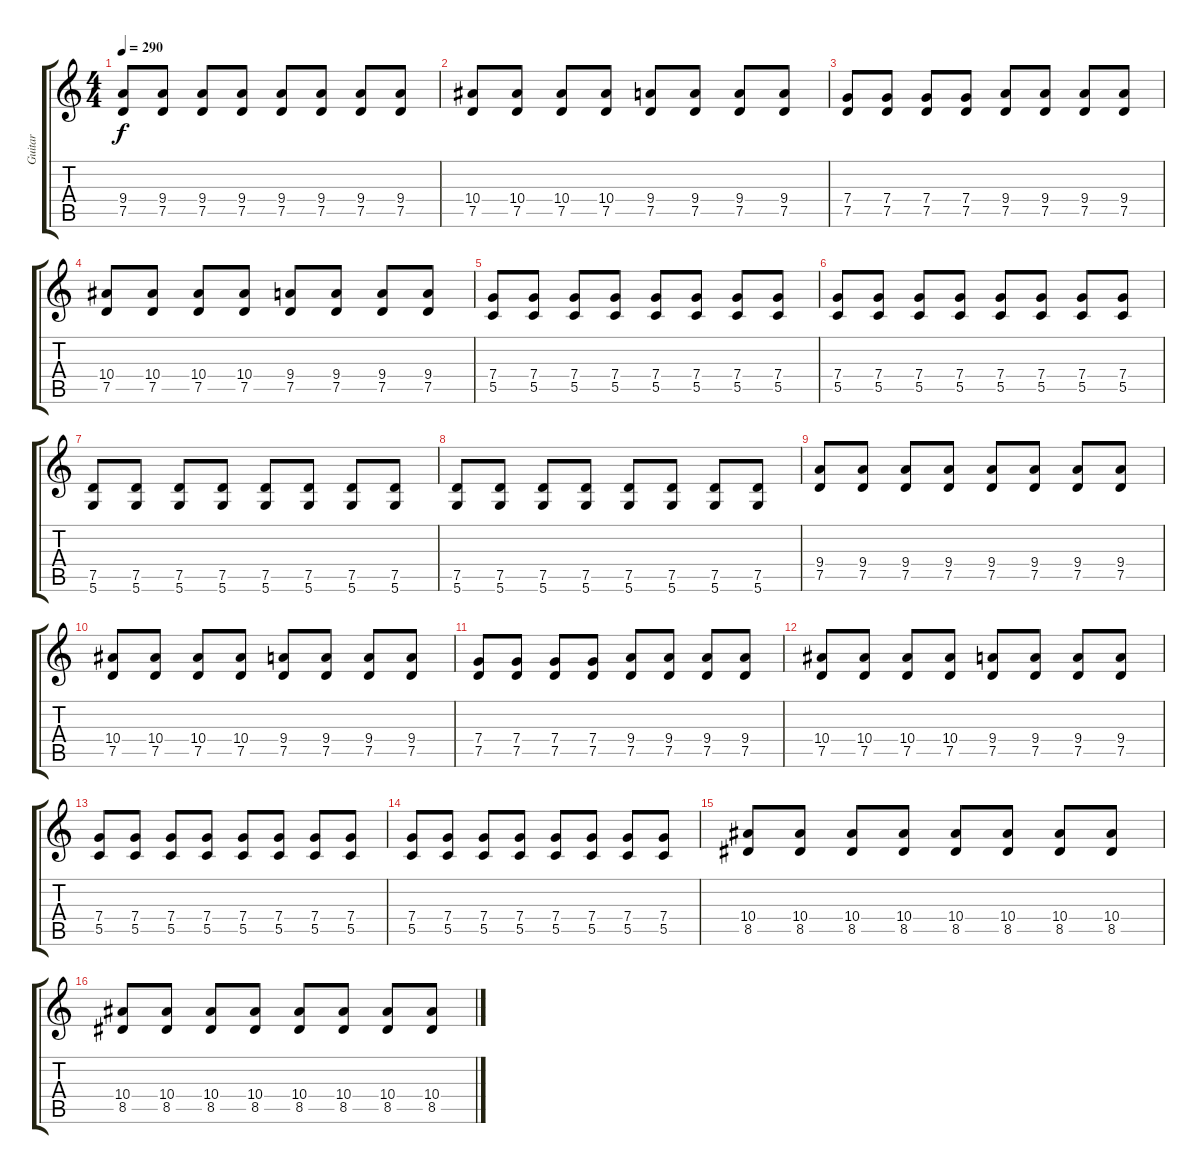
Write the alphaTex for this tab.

\track ("Guitar" "Guitar") {instrument distortionguitar}
\staff {score tabs}
\tuning (D4 A3 F3 C3 G2 D2) {hide}
\ts (4 4)
\tempo 290
\clef g2
\ks c
(9.4 7.5).8{dy f} (9.4 7.5).8 (9.4 7.5).8 (9.4 7.5).8 (9.4 7.5).8 (9.4 7.5).8 (9.4 7.5).8 (9.4 7.5).8 |
(10.4 7.5).8 (10.4 7.5).8 (10.4 7.5).8 (10.4 7.5).8 (9.4 7.5).8 (9.4 7.5).8 (9.4 7.5).8 (9.4 7.5).8 |
(7.4 7.5).8 (7.4 7.5).8 (7.4 7.5).8 (7.4 7.5).8 (9.4 7.5).8 (9.4 7.5).8 (9.4 7.5).8 (9.4 7.5).8 |
(10.4 7.5).8 (10.4 7.5).8 (10.4 7.5).8 (10.4 7.5).8 (9.4 7.5).8 (9.4 7.5).8 (9.4 7.5).8 (9.4 7.5).8 |
(7.4 5.5).8 (7.4 5.5).8 (7.4 5.5).8 (7.4 5.5).8 (7.4 5.5).8 (7.4 5.5).8 (7.4 5.5).8 (7.4 5.5).8 |
(7.4 5.5).8 (7.4 5.5).8 (7.4 5.5).8 (7.4 5.5).8 (7.4 5.5).8 (7.4 5.5).8 (7.4 5.5).8 (7.4 5.5).8 |
(7.5 5.6).8 (7.5 5.6).8 (7.5 5.6).8 (7.5 5.6).8 (7.5 5.6).8 (7.5 5.6).8 (7.5 5.6).8 (7.5 5.6).8 |
(7.5 5.6).8 (7.5 5.6).8 (7.5 5.6).8 (7.5 5.6).8 (7.5 5.6).8 (7.5 5.6).8 (7.5 5.6).8 (7.5 5.6).8 |
(9.4 7.5).8 (9.4 7.5).8 (9.4 7.5).8 (9.4 7.5).8 (9.4 7.5).8 (9.4 7.5).8 (9.4 7.5).8 (9.4 7.5).8 |
(10.4 7.5).8 (10.4 7.5).8 (10.4 7.5).8 (10.4 7.5).8 (9.4 7.5).8 (9.4 7.5).8 (9.4 7.5).8 (9.4 7.5).8 |
(7.4 7.5).8 (7.4 7.5).8 (7.4 7.5).8 (7.4 7.5).8 (9.4 7.5).8 (9.4 7.5).8 (9.4 7.5).8 (9.4 7.5).8 |
(10.4 7.5).8 (10.4 7.5).8 (10.4 7.5).8 (10.4 7.5).8 (9.4 7.5).8 (9.4 7.5).8 (9.4 7.5).8 (9.4 7.5).8 |
(7.4 5.5).8 (7.4 5.5).8 (7.4 5.5).8 (7.4 5.5).8 (7.4 5.5).8 (7.4 5.5).8 (7.4 5.5).8 (7.4 5.5).8 |
(7.4 5.5).8 (7.4 5.5).8 (7.4 5.5).8 (7.4 5.5).8 (7.4 5.5).8 (7.4 5.5).8 (7.4 5.5).8 (7.4 5.5).8 |
(10.4 8.5).8 (10.4 8.5).8 (10.4 8.5).8 (10.4 8.5).8 (10.4 8.5).8 (10.4 8.5).8 (10.4 8.5).8 (10.4 8.5).8 |
(10.4 8.5).8 (10.4 8.5).8 (10.4 8.5).8 (10.4 8.5).8 (10.4 8.5).8 (10.4 8.5).8 (10.4 8.5).8 (10.4 8.5).8
